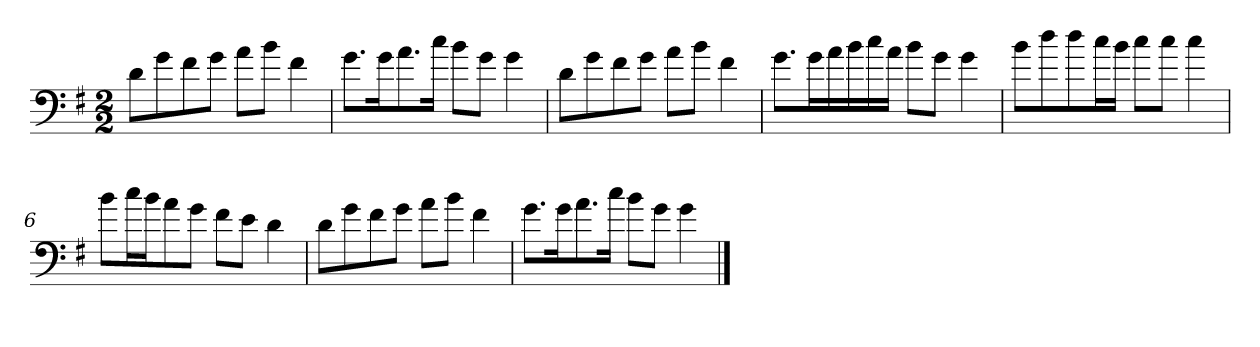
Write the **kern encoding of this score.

**kern
*part1
*staff1
*clefF4
*k[f#]
*G:
*M2/2
=
8d\L
8g\
8f#\
8g\J
8a\L
8b\J
4f#
=2y
8.g\L
16g\K
8.a\
16cc\Jk
8b\L
8g\J
4g
=3y
8d\L
8g\
8f#\
8g\J
8a\L
8b\J
4f#
=4y
8.g\L
16g\L
16a\
16b\
16cc\
16a\JJ
8b\L
8g\J
4g
=5y
8b\L
8dd\
8dd\
16cc\L
16b\JJ
8cc\L
8cc\J
4cc
=6y
8b\L
16cc\L
16b\J
8a\
8g\J
8f#\L
8e\J
4d
=7y
8d\L
8g\
8f#\
8g\J
8a\L
8b\J
4f#
=8y
8.g\L
16g\K
8.a\
16cc\Jk
8b\L
8g\J
4g
==
*-
